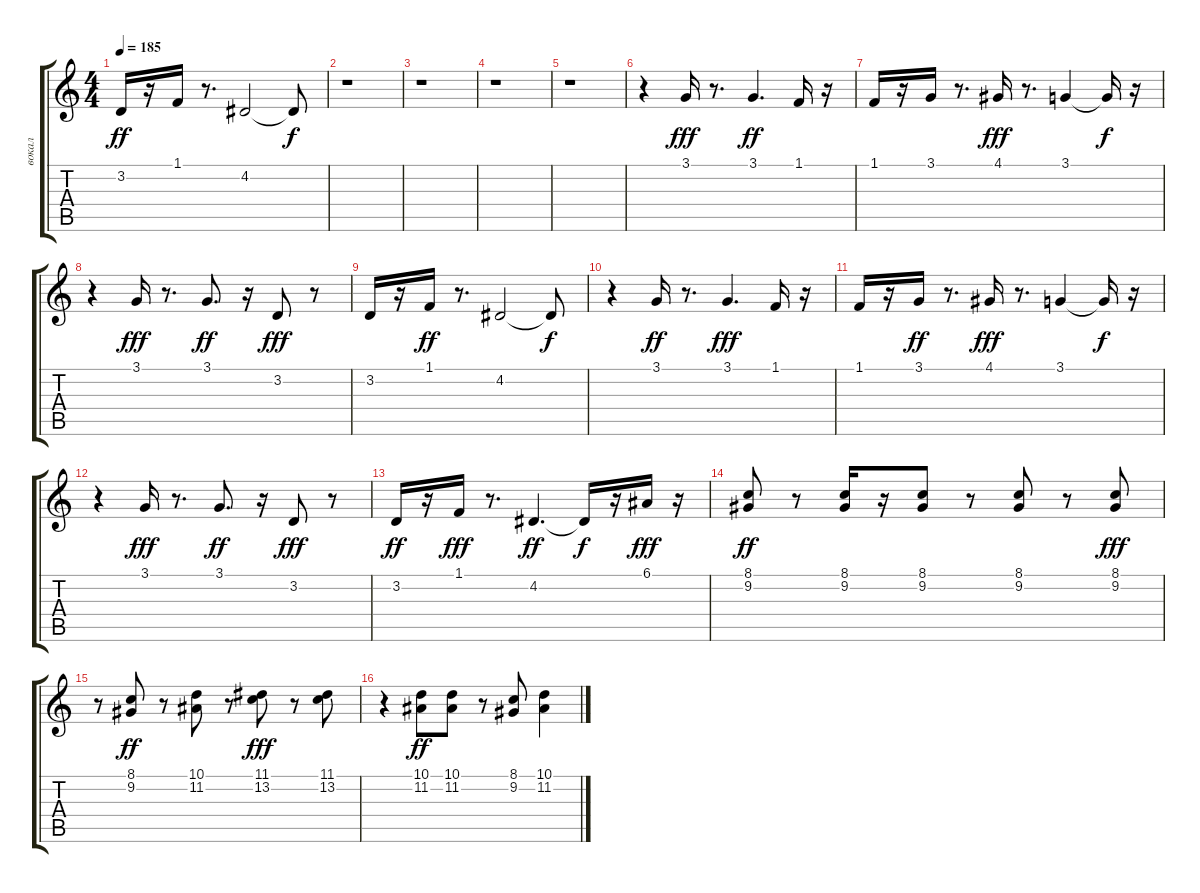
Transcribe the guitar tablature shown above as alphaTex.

\track ("вокал" "вокал") {instrument voiceoohs}
\staff {score tabs}
\tuning (E4 B3 G3 D3 A2 E2) {hide}
\ts (4 4)
\tempo 185
\clef g2
\ks c
3.2.16{dy ff} r.16 1.1.16 r.8{d} 4.2.2 4.2{t}.8{dy f} |
r.1 |
r.1 |
r.1 |
r.1 |
r.4 3.1.16{dy fff} r.8{d} 3.1.4{d dy ff} 1.1.16 r.16 |
1.1.16 r.16 3.1.16 r.8{d} 4.1.16{dy fff} r.8{d} 3.1.4 3.1{t}.16{dy f} r.16 |
r.4 3.1.16{dy fff} r.8{d} 3.1.8{d dy ff} r.16 3.2.8{dy fff} r.8 |
3.2.16 r.16 1.1.16{dy ff} r.8{d} 4.2.2 4.2{t}.8{dy f} |
r.4 3.1.16{dy ff} r.8{d} 3.1.4{d dy fff} 1.1.16 r.16 |
1.1.16 r.16 3.1.16{dy ff} r.8{d} 4.1.16{dy fff} r.8{d} 3.1.4 3.1{t}.16{dy f} r.16 |
r.4 3.1.16{dy fff} r.8{d} 3.1.8{d dy ff} r.16 3.2.8{dy fff} r.8 |
3.2.16{dy ff} r.16 1.1.16{dy fff} r.8{d} 4.2.4{d dy ff} 4.2{t}.16{dy f} r.16 6.1.16{dy fff} r.16 |
(8.1 9.2).8{dy ff} r.8 (8.1 9.2).16 r.16 (8.1 9.2).8 r.8 (8.1 9.2).8 r.8 (8.1 9.2).8{dy fff} |
r.8 (8.1 9.2).8{dy ff} r.8 (10.1 11.2).8 r.8 (11.1 13.2).8{dy fff} r.8 (11.1 13.2).8 |
r.4 (10.1 11.2).8{dy ff} (10.1 11.2).8 r.8 (8.1 9.2).8 (10.1 11.2).4
